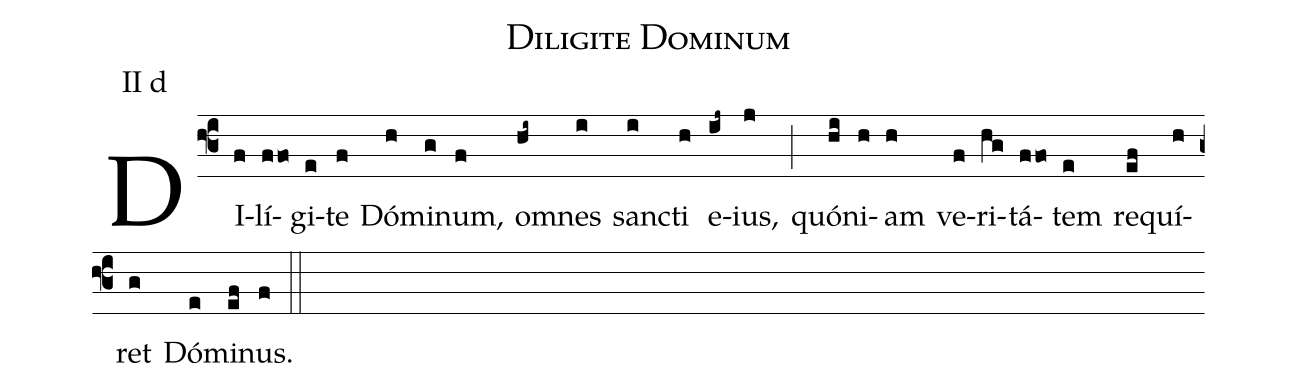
name: Diligite Dominum;
annotation: II d;
mode: 2;
%%
(f3)
DI(f)lí(ffo)gi(e)te(f) Dó(h)mi(g)num,(f) om(hi~)nes(i) san(i)cti(h) e(ij~)ius,(j) (;)
quó(hi)ni(h)am(h) ve(f)ri(hg)tá(ffo)tem(e) re(ef)quí(h)ret(g) Dó(e)mi(ef)nus.(f) (::)
